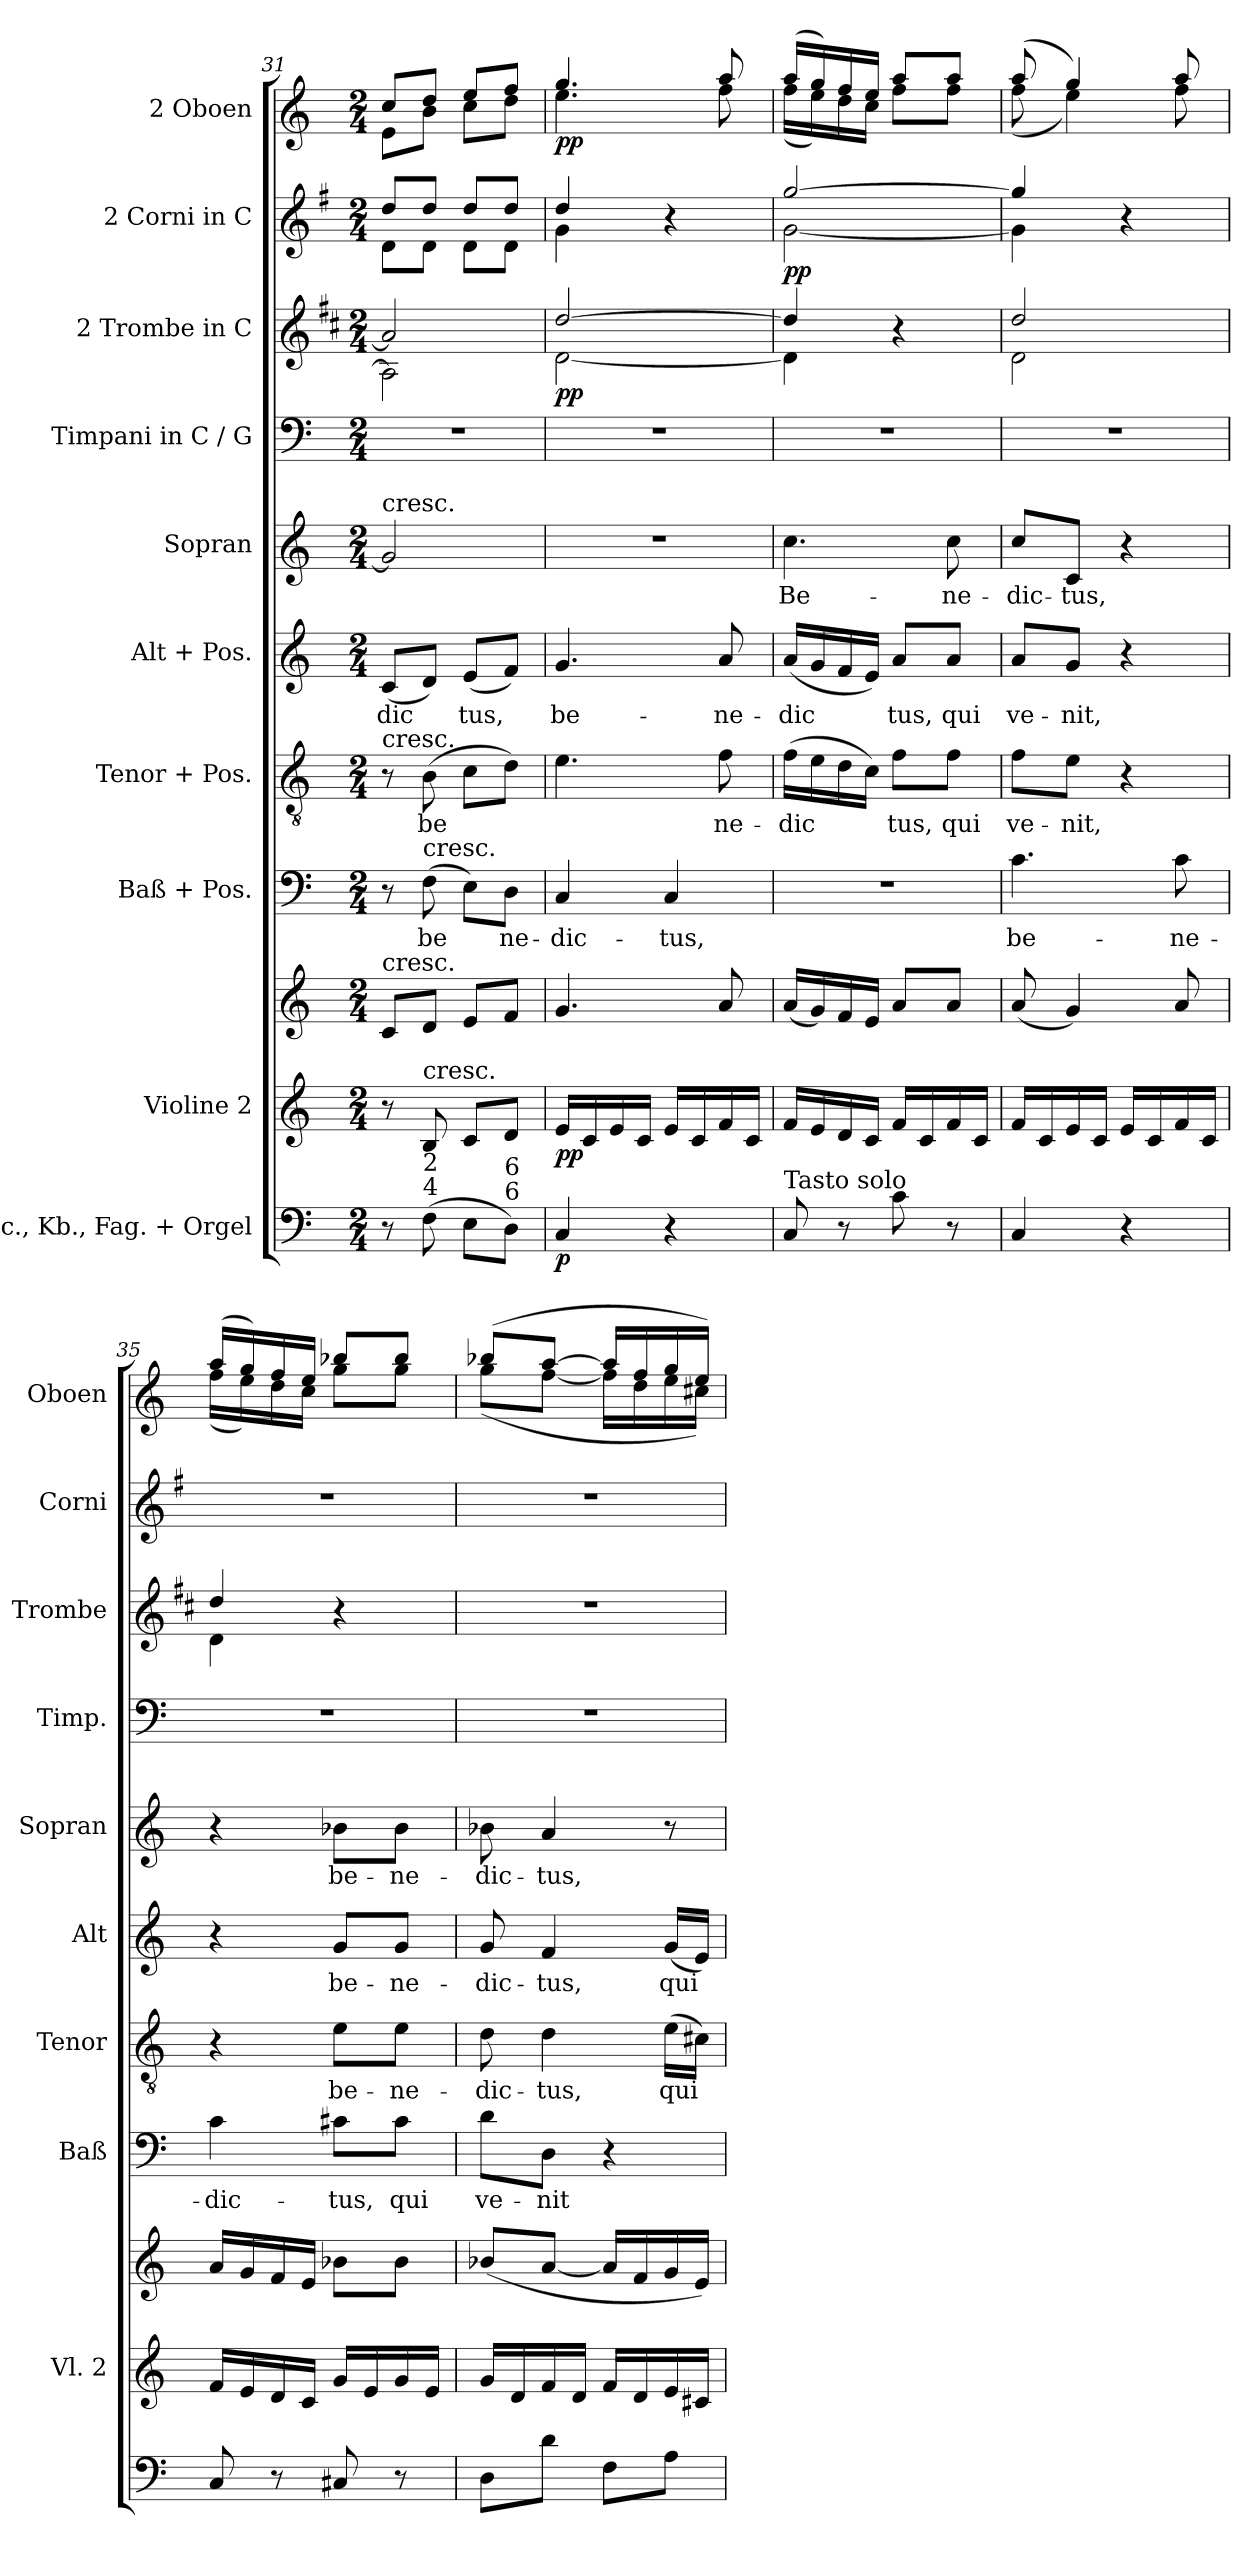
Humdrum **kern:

**kern	**dynam	**kern	**kern	**dynam	**kern	**text	**kern	**text	**kern	**text	**kern	**text	**kern	**kern	**dynam	**kern	**dynam	**kern	**dynam
*part10	*part10	*part9	*part9	*part9	*part8	*part8	*part7	*part7	*part6	*part6	*part5	*part5	*part4	*part3	*part3	*part2	*part2	*part1	*part1
*staff11	*staff11	*staff10	*staff9	*staff9/10	*staff8	*staff8	*staff7	*staff7	*staff6	*staff6	*staff5	*staff5	*staff4	*staff3	*staff3	*staff2	*staff2	*staff1	*staff1
*I"Vlc., Kb., Fag. + Orgel	*	*I"Violine 2	*	*	*I"Baß + Pos.	*	*I"Tenor + Pos.	*	*I"Alt + Pos.	*	*I"Sopran	*	*I"Timpani in C / G	*I"2 Trombe in C	*	*I"2 Corni in C	*	*I"2 Oboen	*
*	*	*I'Vl. 2	*	*	*I'Baß	*	*I'Tenor	*	*I'Alt	*	*I'Sopran	*	*I'Timp.	*I'Trombe	*	*I'Corni	*	*I'Oboen	*
*clefF4	*	*clefG2	*clefG2	*	*clefF4	*	*clefGv2	*	*clefG2	*	*clefG2	*	*clefF4	*clefG2	*	*clefG2	*	*clefG2	*
*	*	*	*	*	*	*	*	*	*	*	*	*	*	*ITrd1c2	*	*ITrd4c7	*	*	*
*k[]	*	*k[]	*k[]	*	*k[]	*	*k[]	*	*k[]	*	*k[]	*	*k[]	*k[]	*	*k[]	*	*k[]	*
*M2/4	*	*M2/4	*M2/4	*	*M2/4	*	*M2/4	*	*M2/4	*	*M2/4	*	*M2/4	*M2/4	*	*M2/4	*	*M2/4	*
=31	=31	=31	=31	=31	=31	=31	=31	=31	=31	=31	=31	=31	=31	=31	=31	=31	=31	=31	=31
!	!	!	!	!	!	!	!	!	!	!	!	!	!	!	!	!	!	!LO:TX:a:t=cresc.	!
!	!	!	!	!	!	!	!	!	!	!	!	!	!	!	!	!	!	!LO:TX:a:t=cresc.	!
!	!	!	!	!	!	!	!	!	!	!	!	!	!	!	!	!LO:TX:a:t=cresc.	!	!	!
!	!	!	!	!	!	!	!	!	!	!	!	!	!	!	!	!LO:TX:a:t=cresc.	!	!	!
!	!	!	!	!	!	!	!	!	!	!	!	!	!	!LO:TX:a:t=cresc.	!	!	!	!	!
!	!	!	!	!	!	!	!	!	!	!	!	!	!	!LO:TX:a:t=cresc.	!	!	!	!	!
!	!	!	!	!	!	!	!	!	!	!	!LO:TX:a:t=cresc.	!	!	!	!	!	!	!	!
!	!	!	!	!	!	!	!LO:TX:a:t=cresc.	!	!	!	!	!	!	!	!	!	!	!	!
!	!	!	!LO:TX:a:t=cresc.	!	!	!	!	!	!	!	!	!	!	!	!	!	!	!	!
!	!	!	!	!	!	!	!	!	!	!LO:LY:b	!	!	!	!	!	!	!	!	!
*	*	*	*	*	*	*	*	*	*	*	*	*	*	*^	*	*^	*	*^	*
8r	.	8r	8c/L	.	8r	.	8r	.	(<8c/L	dic	2g/]	.	2r	2g/]	2G\]	.	8g/L	8G\L	.	8cc/L	8e\L	.
!	!	!	!	!	!LO:TX:a:t=cresc.	!	!	!	!	!	!	!	!	!	!	!	!	!	!	!	!	!
!	!	!LO:TX:a:t=cresc.	!	!	!	!	!	!	!	!	!	!	!	!	!	!	!	!	!	!	!	!
!LO:TX:a:t=4	!	!	!	!	!	!	!	!	!	!	!	!	!	!	!	!	!	!	!	!	!	!
!LO:TX:a:t=2	!	!	!	!	!	!	!	!	!	!	!	!	!	!	!	!	!	!	!	!	!	!
!	!	!	!	!	!	!LO:LY:b	!	!LO:LY:b	!	!	!	!	!	!	!	!	!	!	!	!	!	!
(>8F\	.	8B/	8d/J	.	(>8F\	be	(>8B\	be	8d/J)	.	.	.	.	.	.	.	8g/J	8G\J	.	8dd/J	8b\J	.
!	!	!	!	!	!	!	!	!	!	!LO:LY:b	!	!	!	!	!	!	!	!	!	!	!	!
8E\L	.	8c/L	8e/L	.	8E\L)	.	8c\L	.	(<8e/L	tus,	.	.	.	.	.	.	8g/L	8G\L	.	8ee/L	8cc\L	.
!LO:TX:a:t=6	!	!	!	!	!	!	!	!	!	!	!	!	!	!	!	!	!	!	!	!	!	!
!LO:TX:a:t=6	!	!	!	!	!	!	!	!	!	!	!	!	!	!	!	!	!	!	!	!	!	!
!	!	!	!	!	!	!LO:LY:b	!	!	!	!	!	!	!	!	!	!	!	!	!	!	!	!
8D\J)	.	8d/J	8f/J	.	8D\J	ne-	8d\J)	.	8f/J)	.	.	.	.	.	.	.	8g/J	8G\J	.	8ff/J	8dd\J	.
=32	=32	=32	=32	=32	=32	=32	=32	=32	=32	=32	=32	=32	=32	=32	=32	=32	=32	=32	=32	=32	=32	=32
!	!LO:DY:b	!	!	!LO:DY:b=2	!	!LO:LY:b	!	!	!	!LO:LY:b	!	!	!	!	!	!	!	!	!	!	!	!
!	!	!	!	!LO:DY:n=1:b	!	!	!	!	!	!	!	!	!	!	!	!LO:DY:b	!	!	!	!	!	!
!	!	!	!	!	!	!	!	!	!	!	!	!	!	!	!	!LO:DY:n=1:b	!	!	!	!	!	!LO:DY:b
!	!	!	!	!	!	!	!	!	!	!	!	!	!	!	!	!	!	!	!	!	!	!LO:DY:n=1:b
4C/	p	16e/LL	4.g/	p p	4C/	dic-	4.e\	.	4.g/	be-	2r	.	2r	[2cc/	[2c\	p p	4g/	4c\	.	4.gg/	4.ee\	p p
.	.	16c/	.	.	.	.	.	.	.	.	.	.	.	.	.	.	.	.	.	.	.	.
.	.	16e/	.	.	.	.	.	.	.	.	.	.	.	.	.	.	.	.	.	.	.	.
.	.	16c/JJ	.	.	.	.	.	.	.	.	.	.	.	.	.	.	.	.	.	.	.	.
!	!	!	!	!	!	!LO:LY:b	!	!	!	!	!	!	!	!	!	!	!	!	!	!	!	!
4r	.	16e/LL	.	.	4C/	tus,	.	.	.	.	.	.	.	.	.	.	4r	4ryy	.	.	.	.
.	.	16c/	.	.	.	.	.	.	.	.	.	.	.	.	.	.	.	.	.	.	.	.
!	!	!	!	!	!	!	!	!LO:LY:b	!	!LO:LY:b	!	!	!	!	!	!	!	!	!	!	!	!
.	.	16f/	8a/	.	.	.	8f\	ne-	8a/	ne-	.	.	.	.	.	.	.	.	.	8aa/	8ff\	.
.	.	16c/JJ	.	.	.	.	.	.	.	.	.	.	.	.	.	.	.	.	.	.	.	.
=33	=33	=33	=33	=33	=33	=33	=33	=33	=33	=33	=33	=33	=33	=33	=33	=33	=33	=33	=33	=33	=33	=33
!LO:TX:a:t=Tasto solo	!	!	!	!	!	!	!	!	!	!	!	!	!	!	!	!	!	!	!	!	!	!
!	!	!	!	!	!	!	!	!LO:LY:b	!	!LO:LY:b	!	!LO:LY:b	!	!	!	!	!	!	!LO:DY:b	!	!	!
!	!	!	!	!	!	!	!	!	!	!	!	!	!	!	!	!	!	!	!LO:DY:n=1:b	!	!	!
8C/	.	16f/LL	(<16a/LL	.	2r	.	(>16f\LL	dic	(<16a/LL	dic	4.cc\	Be-	2r	4cc/]	4c\]	.	[2cc/	[2c\	p p	(>16aa/LL	(<16ff\LL	.
.	.	16e/	16g/)	.	.	.	16e\	.	16g/	.	.	.	.	.	.	.	.	.	.	16gg/)	16ee\)	.
8r	.	16d/	16f/	.	.	.	16d\	.	16f/	.	.	.	.	.	.	.	.	.	.	16ff/	16dd\	.
.	.	16c/JJ	16e/JJ	.	.	.	16c\JJ)	.	16e/JJ)	.	.	.	.	.	.	.	.	.	.	16ee/JJ	16cc\JJ	.
!	!	!	!	!	!	!	!	!LO:LY:b	!	!LO:LY:b	!	!	!	!	!	!	!	!	!	!	!	!
8c\	.	16f/LL	8a/L	.	.	.	8f\L	tus,	8a/L	tus,	.	.	.	4r	4ryy	.	.	.	.	8aa/L	8ff\L	.
.	.	16c/	.	.	.	.	.	.	.	.	.	.	.	.	.	.	.	.	.	.	.	.
!	!	!	!	!	!	!	!	!LO:LY:b	!	!LO:LY:b	!	!LO:LY:b	!	!	!	!	!	!	!	!	!	!
8r	.	16f/	8a/J	.	.	.	8f\J	qui	8a/J	qui	8cc\	ne-	.	.	.	.	.	.	.	8aa/J	8ff\J	.
.	.	16c/JJ	.	.	.	.	.	.	.	.	.	.	.	.	.	.	.	.	.	.	.	.
=34	=34	=34	=34	=34	=34	=34	=34	=34	=34	=34	=34	=34	=34	=34	=34	=34	=34	=34	=34	=34	=34	=34
!	!	!	!	!	!	!LO:LY:b	!	!LO:LY:b	!	!LO:LY:b	!	!LO:LY:b	!	!	!	!	!	!	!	!	!	!
4C/	.	16f/LL	(<8a/	.	4.c\	be-	8f\L	ve-	8a/L	ve-	8cc/L	dic-	2r	2cc/	2c\	.	4cc/]	4c\]	.	(>8aa/	(<8ff\	.
.	.	16c/	.	.	.	.	.	.	.	.	.	.	.	.	.	.	.	.	.	.	.	.
!	!	!	!	!	!	!	!	!LO:LY:b	!	!LO:LY:b	!	!LO:LY:b	!	!	!	!	!	!	!	!	!	!
.	.	16e/	4g/)	.	.	.	8e\J	nit,	8g/J	nit,	8c/J	tus,	.	.	.	.	.	.	.	4gg/)	4ee\)	.
.	.	16c/JJ	.	.	.	.	.	.	.	.	.	.	.	.	.	.	.	.	.	.	.	.
4r	.	16e/LL	.	.	.	.	4r	.	4r	.	4r	.	.	.	.	.	4r	4ryy	.	.	.	.
.	.	16c/	.	.	.	.	.	.	.	.	.	.	.	.	.	.	.	.	.	.	.	.
!	!	!	!	!	!	!LO:LY:b	!	!	!	!	!	!	!	!	!	!	!	!	!	!	!	!
.	.	16f/	8a/	.	8c\	ne-	.	.	.	.	.	.	.	.	.	.	.	.	.	8aa/	8ff\	.
.	.	16c/JJ	.	.	.	.	.	.	.	.	.	.	.	.	.	.	.	.	.	.	.	.
*	*	*	*	*	*	*	*	*	*	*	*	*	*	*	*	*	*v	*v	*	*	*	*
!!LO:PB:g=z	!!
=35	=35	=35	=35	=35	=35	=35	=35	=35	=35	=35	=35	=35	=35	=35	=35	=35	=35	=35	=35	=35	=35
!	!	!	!	!	!	!LO:LY:b	!	!	!	!	!	!	!	!	!	!	!	!	!	!	!
8C/	.	16f/LL	16a/LL	.	4c\	-dic-	4r	.	4r	.	4r	.	2r	4cc/	4c\	.	2r	.	(>16aa/LL	(<16ff\LL	.
.	.	16e/	16g/	.	.	.	.	.	.	.	.	.	.	.	.	.	.	.	16gg/)	16ee\)	.
8r	.	16d/	16f/	.	.	.	.	.	.	.	.	.	.	.	.	.	.	.	16ff/	16dd\	.
.	.	16c/JJ	16e/JJ	.	.	.	.	.	.	.	.	.	.	.	.	.	.	.	16ee/JJ	16cc\JJ	.
!	!	!	!	!	!	!LO:LY:b	!	!LO:LY:b	!	!LO:LY:b	!	!LO:LY:b	!	!	!	!	!	!	!	!	!
8C#X/	.	16g/LL	8b-X\L	.	8c#X\L	tus,	8e\L	be-	8g/L	be-	8b-X\L	be-	.	4r	4ryy	.	.	.	8bb-X/L	8gg\L	.
.	.	16e/	.	.	.	.	.	.	.	.	.	.	.	.	.	.	.	.	.	.	.
!	!	!	!	!	!	!LO:LY:b	!	!LO:LY:b	!	!LO:LY:b	!	!LO:LY:b	!	!	!	!	!	!	!	!	!
8r	.	16g/	8b-\J	.	8c#\J	qui	8e\J	ne-	8g/J	ne-	8b-\J	ne-	.	.	.	.	.	.	8bb-/J	8gg\J	.
.	.	16e/JJ	.	.	.	.	.	.	.	.	.	.	.	.	.	.	.	.	.	.	.
*	*	*	*	*	*	*	*	*	*	*	*	*	*	*v	*v	*	*	*	*	*	*
=36	=36	=36	=36	=36	=36	=36	=36	=36	=36	=36	=36	=36	=36	=36	=36	=36	=36	=36	=36	=36
!	!	!	!	!	!	!LO:LY:b	!	!LO:LY:b	!	!LO:LY:b	!	!LO:LY:b	!	!	!	!	!	!	!	!
8D\L	.	16g/LL	(<8b-X/L	.	8d\L	ve-	8d\	dic-	8g/	dic-	8b-X\	dic-	2r	2r	.	2r	.	(>8bb-X/L	(<8gg\L	.
.	.	16d/	.	.	.	.	.	.	.	.	.	.	.	.	.	.	.	.	.	.
!	!	!	!	!	!	!LO:LY:b	!	!LO:LY:b	!	!LO:LY:b	!	!LO:LY:b	!	!	!	!	!	!	!	!
8d\J	.	16f/	[8a/J	.	8D\J	nit	4d\	tus,	4f/	tus,	4a/	tus,	.	.	.	.	.	[8aa/J	[8ff\J	.
.	.	16d/JJ	.	.	.	.	.	.	.	.	.	.	.	.	.	.	.	.	.	.
8F\L	.	16f/LL	16a/LL]	.	4r	.	.	.	.	.	.	.	.	.	.	.	.	16aa/LL]	16ff\LL]	.
.	.	16d/	16f/	.	.	.	.	.	.	.	.	.	.	.	.	.	.	16ff/	16dd\	.
!	!	!	!	!	!	!	!	!LO:LY:b	!	!LO:LY:b	!	!	!	!	!	!	!	!	!	!
8A\J	.	16e/	16g/	.	.	.	(>16e\LL	qui	(<16g/LL	qui	8r	.	.	.	.	.	.	16gg/	16ee\	.
.	.	16c#X/JJ	16e/JJ)	.	.	.	16c#X\JJ)	.	16e/JJ)	.	.	.	.	.	.	.	.	16ee/JJ)	16cc#X\JJ)	.
*	*	*	*	*	*	*	*	*	*	*	*	*	*	*	*	*	*	*v	*v	*
=	=	=	=	=	=	=	=	=	=	=	=	=	=	=	=	=	=	=	=
*-	*-	*-	*-	*-	*-	*-	*-	*-	*-	*-	*-	*-	*-	*-	*-	*-	*-	*-	*-
